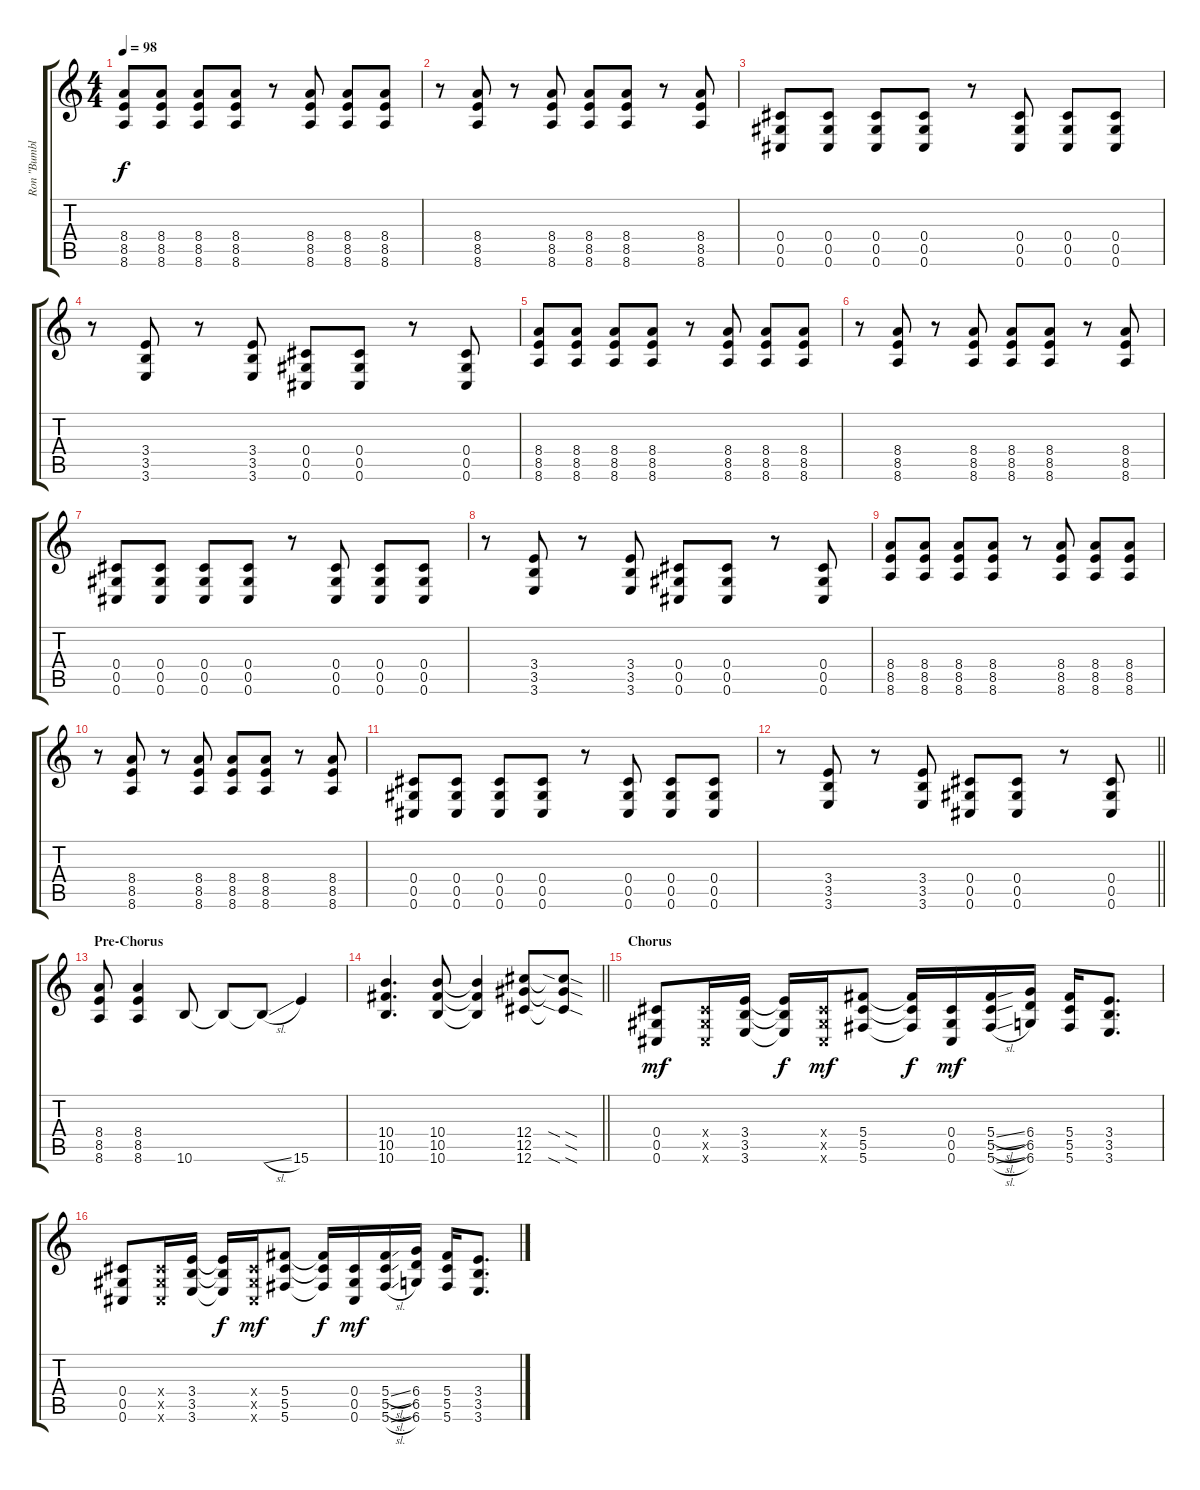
\track ("Ron \"Bumblefoot\" Thal (Rhythm)" "Ron \"Bumbl") {instrument distortionguitar}
\staff {score tabs}
\tuning (Eb4 Bb3 Gb3 Db3 Ab2 Db2) {hide}
\ts (4 4)
\tempo 98
\clef g2
\ks c
(8.4 8.5 8.6).8{dy f} (8.4 8.5 8.6).8 (8.4 8.5 8.6).8 (8.4 8.5 8.6).8 r.8 (8.4 8.5 8.6).8 (8.4 8.5 8.6).8 (8.4 8.5 8.6).8 |
r.8 (8.4 8.5 8.6).8 r.8 (8.4 8.5 8.6).8 (8.4 8.5 8.6).8 (8.4 8.5 8.6).8 r.8 (8.4 8.5 8.6).8 |
(0.4 0.5 0.6).8 (0.4 0.5 0.6).8 (0.4 0.5 0.6).8 (0.4 0.5 0.6).8 r.8 (0.4 0.5 0.6).8 (0.4 0.5 0.6).8 (0.4 0.5 0.6).8 |
r.8 (3.4 3.5 3.6).8 r.8 (3.4 3.5 3.6).8 (0.4 0.5 0.6).8 (0.4 0.5 0.6).8 r.8 (0.4 0.5 0.6).8 |
(8.4 8.5 8.6).8 (8.4 8.5 8.6).8 (8.4 8.5 8.6).8 (8.4 8.5 8.6).8 r.8 (8.4 8.5 8.6).8 (8.4 8.5 8.6).8 (8.4 8.5 8.6).8 |
r.8 (8.4 8.5 8.6).8 r.8 (8.4 8.5 8.6).8 (8.4 8.5 8.6).8 (8.4 8.5 8.6).8 r.8 (8.4 8.5 8.6).8 |
(0.4 0.5 0.6).8 (0.4 0.5 0.6).8 (0.4 0.5 0.6).8 (0.4 0.5 0.6).8 r.8 (0.4 0.5 0.6).8 (0.4 0.5 0.6).8 (0.4 0.5 0.6).8 |
r.8 (3.4 3.5 3.6).8 r.8 (3.4 3.5 3.6).8 (0.4 0.5 0.6).8 (0.4 0.5 0.6).8 r.8 (0.4 0.5 0.6).8 |
(8.4 8.5 8.6).8 (8.4 8.5 8.6).8 (8.4 8.5 8.6).8 (8.4 8.5 8.6).8 r.8 (8.4 8.5 8.6).8 (8.4 8.5 8.6).8 (8.4 8.5 8.6).8 |
r.8 (8.4 8.5 8.6).8 r.8 (8.4 8.5 8.6).8 (8.4 8.5 8.6).8 (8.4 8.5 8.6).8 r.8 (8.4 8.5 8.6).8 |
(0.4 0.5 0.6).8 (0.4 0.5 0.6).8 (0.4 0.5 0.6).8 (0.4 0.5 0.6).8 r.8 (0.4 0.5 0.6).8 (0.4 0.5 0.6).8 (0.4 0.5 0.6).8 |
\barLineRight lightlight
r.8 (3.4 3.5 3.6).8 r.8 (3.4 3.5 3.6).8 (0.4 0.5 0.6).8 (0.4 0.5 0.6).8 r.8 (0.4 0.5 0.6).8 |
\section ("" "Pre-Chorus")
(8.4 8.5 8.6).8 (8.4 8.5 8.6).4 10.6.8 10.6{t}.8 10.6{sl t}.8 15.6.4 |
\barLineRight lightlight
(10.4 10.5 10.6).4{d} (10.4 10.5 10.6).8 (10.4{t} 10.5{t} 10.6{t}).4 (12.4 12.5 12.6).8 (12.4{sia sod t} 12.5{sod t} 12.6{sia sod t}).8 |
\section ("" "Chorus")
(0.4 0.5 0.6).8{dy mf} (0.4{x} 0.5{x} 0.6{x}).16 (3.4 3.5 3.6).16 (3.4{t} 3.5{t} 3.6{t}).16{dy f} (0.4{x} 0.5{x} 0.6{x}).16{dy mf} (5.4 5.5 5.6).8 (5.4{t} 5.5{t} 5.6{t}).16{dy f} (0.4 0.5 0.6).16{dy mf} (5.4{sl} 5.5{sl} 5.6{sl}).16 (6.4 6.5 6.6).16 (5.4 5.5 5.6).16 (3.4 3.5 3.6).8{d} |
(0.4 0.5 0.6).8 (0.4{x} 0.5{x} 0.6{x}).16 (3.4 3.5 3.6).16 (3.4{t} 3.5{t} 3.6{t}).16{dy f} (0.4{x} 0.5{x} 0.6{x}).16{dy mf} (5.4 5.5 5.6).8 (5.4{t} 5.5{t} 5.6{t}).16{dy f} (0.4 0.5 0.6).16{dy mf} (5.4{sl} 5.5{sl} 5.6{sl}).16 (6.4 6.5 6.6).16 (5.4 5.5 5.6).16 (3.4 3.5 3.6).8{d}
